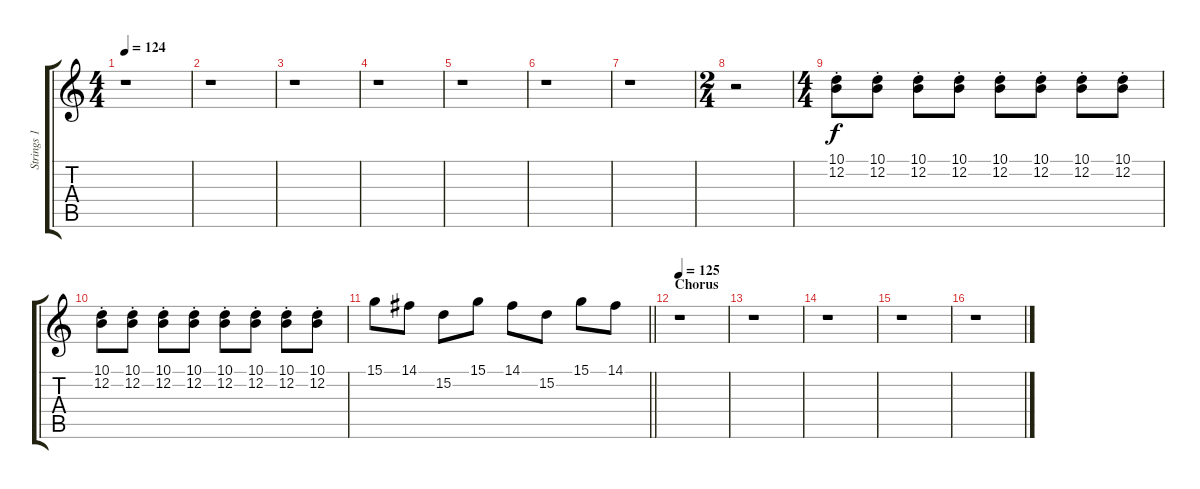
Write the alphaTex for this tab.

\track ("Strings 1" "Strings 1") {instrument stringensemble1}
\staff {score tabs}
\tuning (E4 B3 G3 D3 A2 E2) {hide}
\ts (4 4)
\tempo 124
\clef g2
\ks c
r.1{dy f} |
r.1 |
r.1 |
r.1 |
r.1 |
r.1 |
r.1 |
\ts (2 4)
r.2 |
\ts (4 4)
(10.1{st} 12.2{st}).8 (10.1{st} 12.2{st}).8 (10.1{st} 12.2{st}).8 (10.1{st} 12.2{st}).8 (10.1{st} 12.2{st}).8 (10.1{st} 12.2{st}).8 (10.1{st} 12.2{st}).8 (10.1{st} 12.2{st}).8 |
(10.1{st} 12.2{st}).8 (10.1{st} 12.2{st}).8 (10.1{st} 12.2{st}).8 (10.1{st} 12.2{st}).8 (10.1{st} 12.2{st}).8 (10.1{st} 12.2{st}).8 (10.1{st} 12.2{st}).8 (10.1{st} 12.2{st}).8 |
\barLineRight lightlight
15.1.8 14.1.8 15.2.8 15.1.8 14.1.8 15.2.8 15.1.8 14.1.8 |
\section ("" "Chorus")
\tempo 125
r.1 |
r.1 |
r.1 |
r.1 |
r.1
